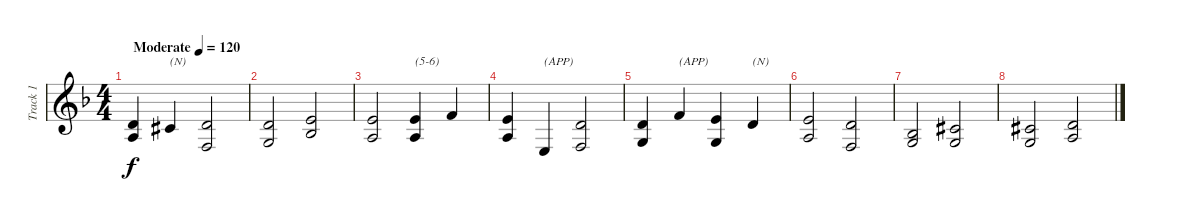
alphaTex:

\track ("Track 1" "Track 1") {instrument acousticgrandpiano}
\staff {score}
\tuning (E4 B3 G3 D3 A2 E2) {hide}
\ts (4 4)
\tempo (120 "Moderate")
\clef g2
\ks f
(3.2 2.3).4{dy f instrument acousticgrandpiano} 2.2{acc #}.4{txt "(N)"} (3.2 3.4).2 |
(3.2 0.3).2 (0.1 3.3).2 |
(0.1 2.3).2 (0.1 2.3).4{txt "(5-6)"} 1.1.4 |
(0.1 2.3).4 2.4.4{txt "(APP)"} (3.2 3.4).2 |
(3.2 0.3).4 1.1.4{txt "(APP)"} (0.1 5.4).4 3.2.4{txt "(N)"} |
(0.1 2.3).2 (3.2 3.4).2 |
(3.3 5.4).2 (6.3{acc #} 5.4).2 |
(2.2{acc #} 0.3).2 (3.2 2.3).2
